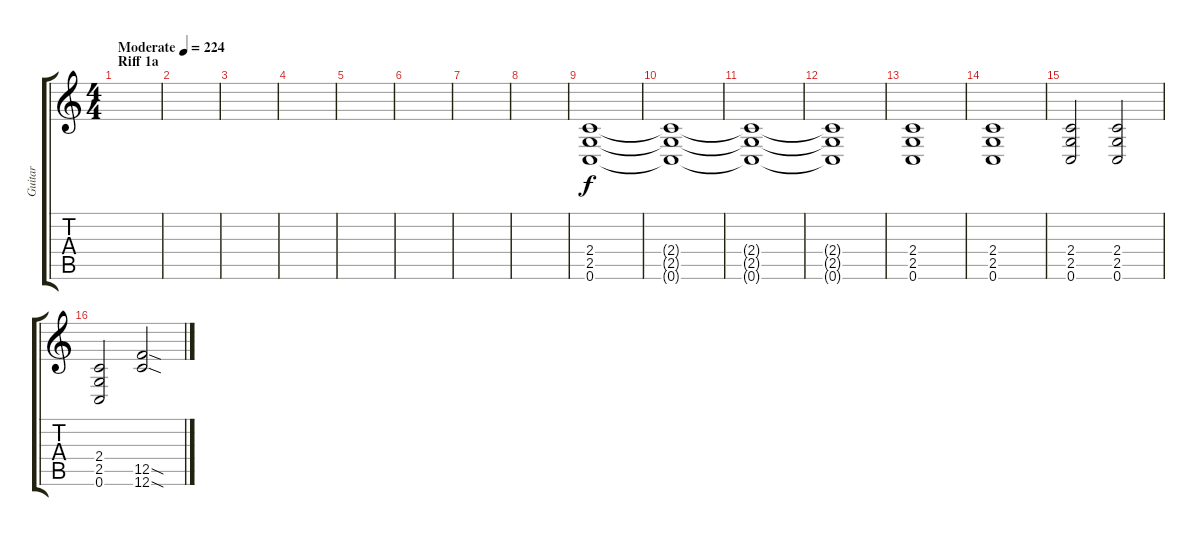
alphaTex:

\track ("Guitar" "Guitar") {instrument distortionguitar}
\staff {score tabs}
\tuning (C4 G3 Eb3 Bb2 F2 C2) {hide}
\ts (4 4)
\section ("" "Riff 1a")
\tempo (224 "Moderate")
\clef g2
\ks c
|
|
|
|
|
|
|
|
(2.4 2.5 0.6).1 |
(2.4{t} 2.5{t} 0.6{t}).1 |
(2.4{t} 2.5{t} 0.6{t}).1 |
(2.4{t} 2.5{t} 0.6{t}).1 |
(2.4 2.5 0.6).1 |
(2.4 2.5 0.6).1 |
(2.4 2.5 0.6).2 (2.4 2.5 0.6).2 |
(2.4 2.5 0.6).2 (12.5{sod} 12.6{sod}).2
